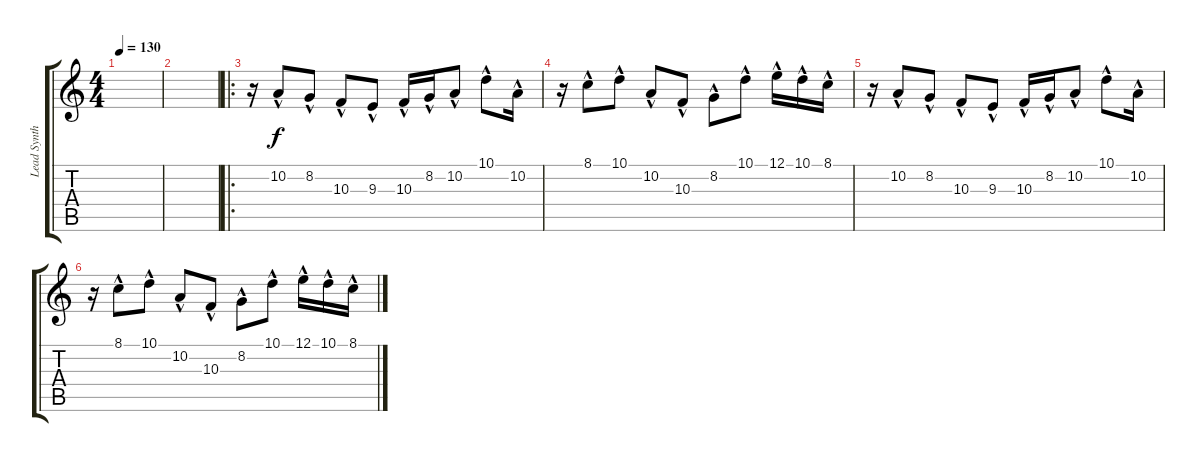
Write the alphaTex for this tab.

\track ("Lead Synth Delay" "Lead Synth") {instrument lead1square}
\staff {score tabs}
\tuning (E4 B3 G3 D3 A2 E2) {hide}
\ts (4 4)
\tempo 130
\clef g2
\ks c
|
|
\ro
r.16 10.2{hac}.8 8.2{hac}.8 10.3{hac}.8 9.3{hac}.8 10.3{hac}.16 8.2{hac}.16 10.2{hac}.8 10.1{hac}.8 10.2{hac}.16 |
r.16 8.1{hac}.8 10.1{hac}.8 10.2{hac}.8 10.3{hac}.8 8.2{hac}.8 10.1{hac}.8 12.1{hac}.16 10.1{hac}.16 8.1{hac}.16 |
r.16 10.2{hac}.8 8.2{hac}.8 10.3{hac}.8 9.3{hac}.8 10.3{hac}.16 8.2{hac}.16 10.2{hac}.8 10.1{hac}.8 10.2{hac}.16 |
r.16 8.1{hac}.8 10.1{hac}.8 10.2{hac}.8 10.3{hac}.8 8.2{hac}.8 10.1{hac}.8 12.1{hac}.16 10.1{hac}.16 8.1{hac}.16
